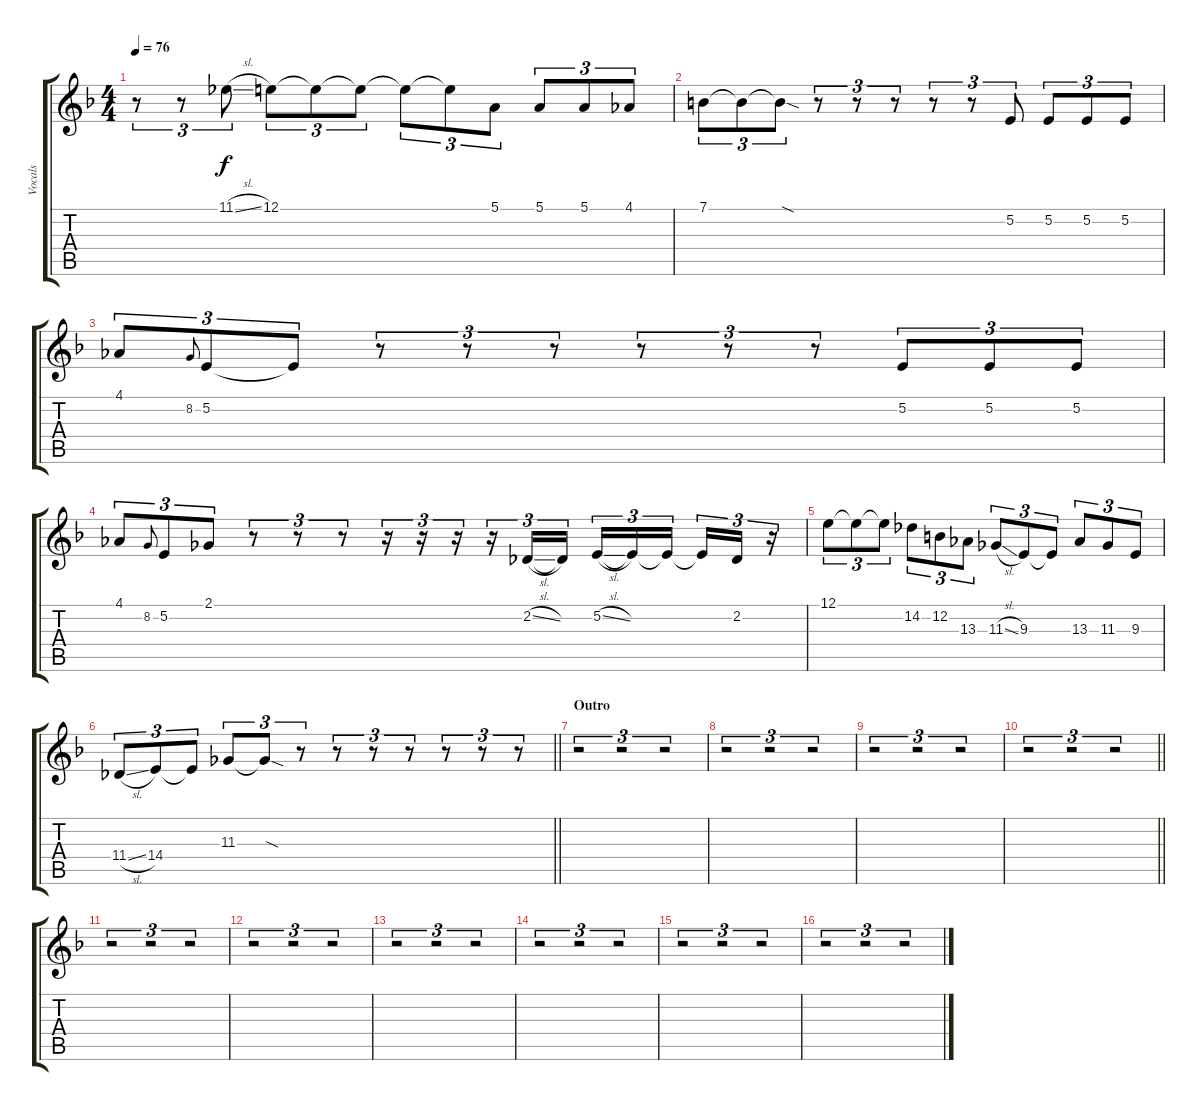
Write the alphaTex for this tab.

\track ("Vocals" "Vocals") {instrument harmonica}
\staff {score tabs}
\tuning (E4 B3 G3 D3 A2 E2) {hide}
\ts (4 4)
\tempo 76
\clef g2
\ks f
r.8{tu (3 2) dy f} r.8{tu (3 2)} 11.1{sl}.8{tu (3 2)} 12.1.8{tu (3 2)} 12.1{t}.8{tu (3 2)} 12.1{t}.8{tu (3 2)} 12.1{t}.8{tu (3 2)} 12.1{t}.8{tu (3 2)} 5.1.8{tu (3 2)} 5.1.8{tu (3 2)} 5.1.8{tu (3 2)} 4.1.8{tu (3 2)} |
7.1.8{tu (3 2)} 7.1{t}.8{tu (3 2)} 7.1{sod t}.8{tu (3 2)} r.8{tu (3 2)} r.8{tu (3 2)} r.8{tu (3 2)} r.8{tu (3 2)} r.8{tu (3 2)} 5.2.8{tu (3 2)} 5.2.8{tu (3 2)} 5.2.8{tu (3 2)} 5.2.8{tu (3 2)} |
4.1.8{tu (3 2)} 8.2.8{gr onbeat} 5.2.8{tu (3 2)} 5.2{t}.8{tu (3 2)} r.8{tu (3 2)} r.8{tu (3 2)} r.8{tu (3 2)} r.8{tu (3 2)} r.8{tu (3 2)} r.8{tu (3 2)} 5.2.8{tu (3 2)} 5.2.8{tu (3 2)} 5.2.8{tu (3 2)} |
4.1.8{tu (3 2)} 8.2.8{gr onbeat} 5.2.8{tu (3 2)} 2.1.8{tu (3 2)} r.8{tu (3 2)} r.8{tu (3 2)} r.8{tu (3 2)} r.16{tu (3 2)} r.16{tu (3 2)} r.16{tu (3 2)} r.16{tu (3 2)} 2.2{sl}.16{tu (3 2)} 2.2{t}.16{tu (3 2)} 5.2{sl}.16{tu (3 2)} 5.2{t}.16{tu (3 2)} 5.2{t}.16{tu (3 2) beam splitsecondary} 5.2{t}.16{tu (3 2)} 2.2.16{tu (3 2)} r.16{tu (3 2)} |
12.1.8{tu (3 2)} 12.1{t}.8{tu (3 2)} 12.1{t}.8{tu (3 2)} 14.2.8{tu (3 2)} 12.2.8{tu (3 2)} 13.3.8{tu (3 2)} 11.3{sl}.8{tu (3 2)} 9.3.8{tu (3 2)} 9.3{t}.8{tu (3 2)} 13.3.8{tu (3 2)} 11.3.8{tu (3 2)} 9.3.8{tu (3 2)} |
\barLineRight lightlight
11.4{sl}.8{tu (3 2)} 14.4.8{tu (3 2)} 14.4{t}.8{tu (3 2)} 11.3.8{tu (3 2)} 11.3{sod t}.8{tu (3 2)} r.8{tu (3 2)} r.8{tu (3 2)} r.8{tu (3 2)} r.8{tu (3 2)} r.8{tu (3 2)} r.8{tu (3 2)} r.8{tu (3 2)} |
\section ("" "Outro")
r.2{tu (3 2)} r.2{tu (3 2)} r.2{tu (3 2)} |
r.2{tu (3 2)} r.2{tu (3 2)} r.2{tu (3 2)} |
r.2{tu (3 2)} r.2{tu (3 2)} r.2{tu (3 2)} |
\barLineRight lightlight
r.2{tu (3 2)} r.2{tu (3 2)} r.2{tu (3 2)} |
r.2{tu (3 2)} r.2{tu (3 2)} r.2{tu (3 2)} |
r.2{tu (3 2)} r.2{tu (3 2)} r.2{tu (3 2)} |
r.2{tu (3 2)} r.2{tu (3 2)} r.2{tu (3 2)} |
r.2{tu (3 2)} r.2{tu (3 2)} r.2{tu (3 2)} |
r.2{tu (3 2)} r.2{tu (3 2)} r.2{tu (3 2)} |
r.2{tu (3 2)} r.2{tu (3 2)} r.2{tu (3 2)}
